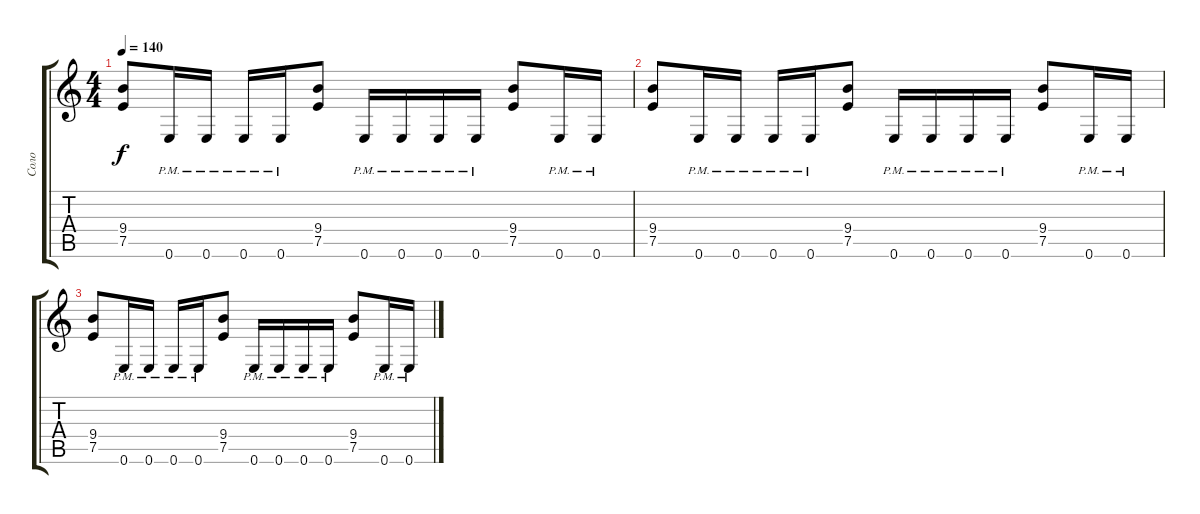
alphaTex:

\track ("Соло" "Соло") {instrument distortionguitar}
\staff {score tabs}
\tuning (E4 B3 G3 D3 A2 E2) {hide}
\ts (4 4)
\tempo 140
\clef g2
\ks c
(9.4 7.5).8{dy f} 0.6{pm}.16 0.6{pm}.16 0.6{pm}.16 0.6{pm}.16 (9.4 7.5).8 0.6{pm}.16 0.6{pm}.16 0.6{pm}.16 0.6{pm}.16 (9.4 7.5).8 0.6{pm}.16 0.6{pm}.16 |
(9.4 7.5).8 0.6{pm}.16 0.6{pm}.16 0.6{pm}.16 0.6{pm}.16 (9.4 7.5).8 0.6{pm}.16 0.6{pm}.16 0.6{pm}.16 0.6{pm}.16 (9.4 7.5).8 0.6{pm}.16 0.6{pm}.16 |
(9.4 7.5).8 0.6{pm}.16 0.6{pm}.16 0.6{pm}.16 0.6{pm}.16 (9.4 7.5).8 0.6{pm}.16 0.6{pm}.16 0.6{pm}.16 0.6{pm}.16 (9.4 7.5).8 0.6{pm}.16 0.6{pm}.16
